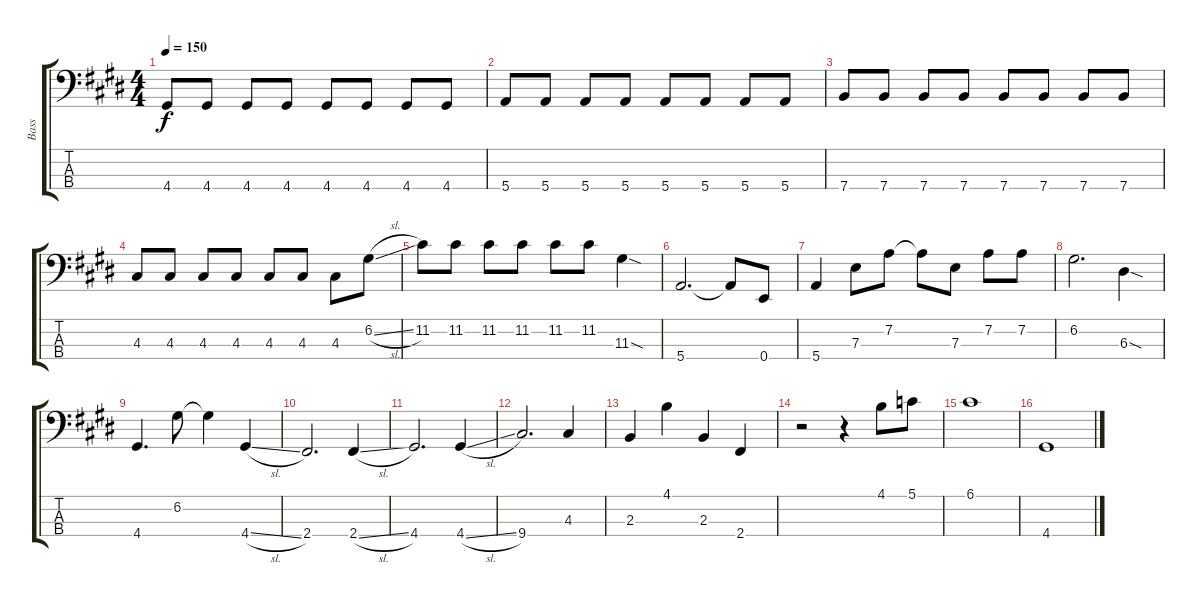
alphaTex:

\track ("Bass" "Bass") {instrument electricbassfinger}
\staff {score tabs}
\tuning (G2 D2 A1 E1) {hide}
\ts (4 4)
\tempo 150
\clef f4
\ks e
4.4.8{dy f} 4.4.8 4.4.8 4.4.8 4.4.8 4.4.8 4.4.8 4.4.8 |
5.4.8 5.4.8 5.4.8 5.4.8 5.4.8 5.4.8 5.4.8 5.4.8 |
7.4.8 7.4.8 7.4.8 7.4.8 7.4.8 7.4.8 7.4.8 7.4.8 |
4.3.8 4.3.8 4.3.8 4.3.8 4.3.8 4.3.8 4.3.8 6.2{sl}.8 |
11.2.8 11.2.8 11.2.8 11.2.8 11.2.8 11.2.8 11.3{sod}.4 |
5.4.2{d} 5.4{t}.8 0.4.8 |
5.4.4 7.3.8 7.2.8 7.2{t}.8 7.3.8 7.2.8 7.2.8 |
6.2.2{d} 6.3{sod}.4 |
4.4.4{d} 6.2.8 6.2{t}.4 4.4{sl}.4 |
2.4.2{d} 2.4{sl}.4 |
4.4.2{d} 4.4{sl}.4 |
9.4.2{d} 4.3.4 |
2.3.4 4.1.4{txt ""} 2.3.4 2.4.4 |
r.2 r.4 4.1.8 5.1.8 |
6.1.1 |
4.4.1
